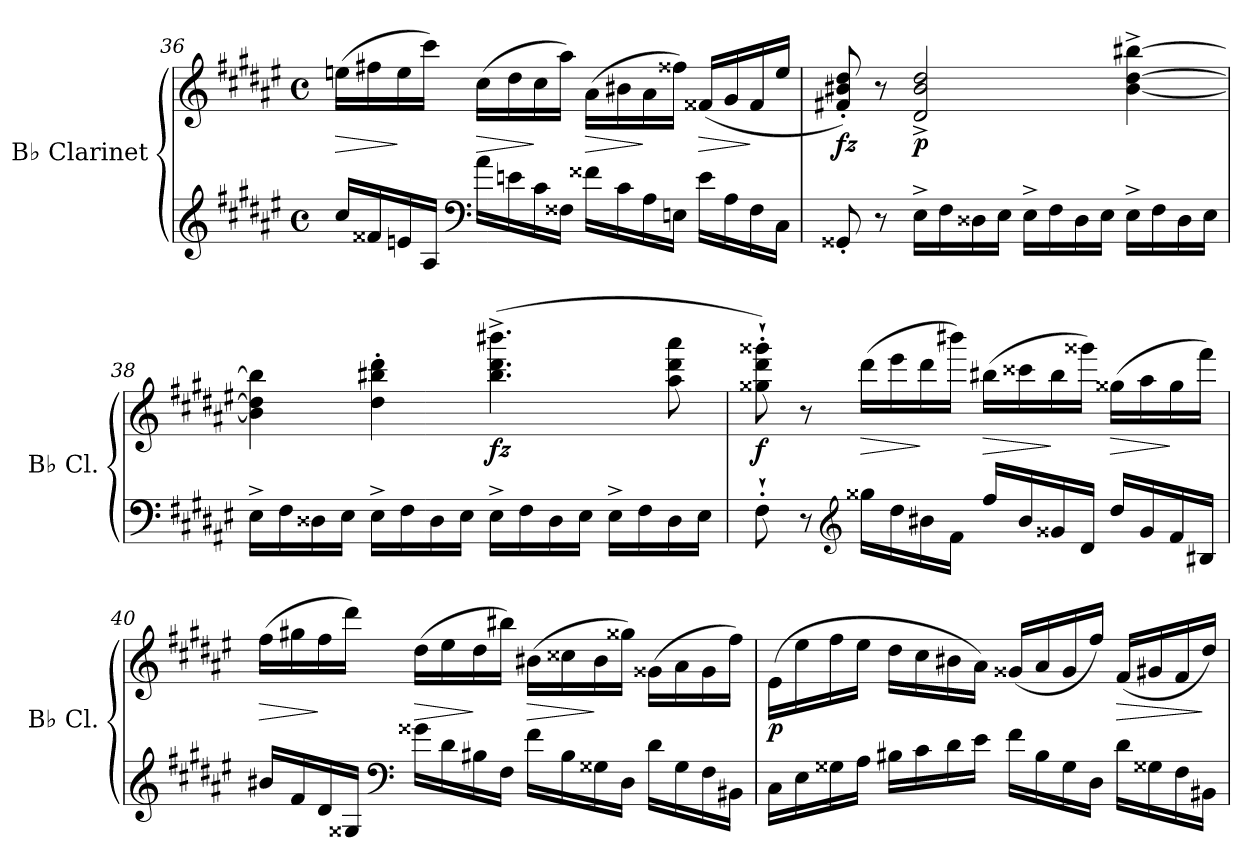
**kern	**kern	**dynam
*part1	*part1	*part1
*staff2	*staff1	*staff1/2
*I"B♭ Clarinet	*	*
*I'B♭ Cl.	*	*
*clefG2	*clefG2	*
*ITrd1c2	*ITrd1c2	*
*k[f#c#g#d#]	*k[f#c#g#d#]	*
*M4/4	*M4/4	*
*met(c)	*met(c)	*
=36	=36	=36
!	!	!LO:HP:b
16b/LL	(>16ddn\LL	>
16e#X/	16een\	.
16dn/	16dd\	]
16G#/JJ	16bb\JJ)	.
*clefF4	*	*
!	!	!LO:HP:b
16g#\LL	(>16b\LL	>
16dn\	16cc#\	.
16B\	16b\	]
16E#X\JJ	16gg#\JJ)	.
!	!	!LO:HP:b
16e#X\LL	(>16g#\LL	>
16B\	16a#X\	.
16G#\	16g#\	]
16Dn\JJ	16ee#X\JJ)	.
!	!	!LO:HP:b
16d\LL	(>16e#X/LL	>
16G#\	16f#/	.
16E#\	16e#/	]
16BB\JJ	16dd/JJ	.
!!LO:LB:g=z
=37	=37	=37
!	!	!LO:DY:b
8FF##X'/	8en/' 8a#X/' 8cc#/')	fz
8r	8r	.
!	!	!LO:DY:b
16D#^\LL	2c#/^ 2a#/^ 2cc#/^	p
16E\	.	.
16C##X\	.	.
16D#\JJ	.	.
16D#^\LL	.	.
16E\	.	.
16C##\	.	.
16D#\JJ	.	.
!	!	!LO:DY:b
16D#^\LL	[4a#\^ [4cc#\^ [4aa#X\^	other-dynamics
16E\	.	.
16C##\	.	.
16D#\JJ	.	.
=38	=38	=38
16D#^\LL	4a#\] 4cc#\] 4aa#\]	.
16E\	.	.
16C##X\	.	.
16D#\JJ	.	.
16D#^\LL	4cc#\' 4aa#X\' 4ccc#\'	.
16E\	.	.
16C##\	.	.
16D#\JJ	.	.
!	!	!LO:DY:b
16D#^\LL	(>4.aa#\^ 4.ccc#\^ 4.aaa#X\^	fz
16E\	.	.
16C##\	.	.
16D#\JJ	.	.
16D#^\LL	.	.
16E\	.	.
16C##\	8gg#\ 8ccc#\ 8ggg#\	.
16D#\JJ	.	.
!!LO:PB:g=z
=39	=39	=39
!	!	!LO:DY:b
8E'`\	8ff##X\'` 8ccc#\'` 8fff##X\'`)	f
8r	8r	.
*clefG2	*	*
!	!	!LO:HP:b
16ff##X\LL	(>16ccc#\LL	>
16cc#\	16ddd#\	.
16a#X\	16ccc#\	]
16e\JJ	16aaa#X\JJ)	.
!	!	!LO:HP:b
16ee/LL	(>16aa#X\LL	>
16a#/	16bb#X\	.
16f##X/	16aa#\	]
16c#/JJ	16fff##X\JJ)	.
!	!	!LO:HP:b
16cc#/LL	(>16ff##X\LL	>
16f##/	16gg#\	.
16e/	16ff##\	]
16A#X/JJ	16eee\JJ)	.
!!LO:LB:g=z
=40	=40	=40
!	!	!LO:HP:b
16a#X/LL	(>16ee\LL	>
16e/	16ff#X\	.
16c#/	16ee\	]
16F##X/JJ	16ccc#\JJ)	.
*clefF4	*	*
!	!	!LO:HP:b
16f##X\LL	(>16cc#\LL	>
16c#\	16dd#\	.
16A#X\	16cc#\	]
16E\JJ	16aa#X\JJ)	.
!	!	!LO:HP:b
16e\LL	(>16a#X\LL	>
16A#\	16b#X\	.
16F##X\	16a#\	]
16C#\JJ	16ff##X\JJ)	.
16c#\LL	(>16f##X\LL	.
16F##\	16g#\	.
16E\	16f##\	.
16AA#X\JJ	16ee\JJ)	.
=41	=41	=41
!	!	!LO:DY:b
16BB\LL	(>16d#\LL	p
16D#\	16dd#\	.
16F##X\	16ee\	.
16G#\JJ	16dd#\JJ	.
!	!	!LO:DY:b
16A#X\LL	16cc#\LL	other-dynamics
16B\	16b\	.
16c#\	16a#X\	.
16d#\JJ	16g#\JJ)	.
16e\LL	(<16f##X/LL	.
16A#\	16g#/	.
16F##\	16f##/	.
16C#\JJ	16ee/JJ)	.
!	!	!LO:HP:b
16c#\LL	(<16e/LL	>
16F##X\	16f#X/	.
16E\	16e/	.
16AA#X\JJ	16cc#/JJ)	]
=	=	=
*-	*-	*-
